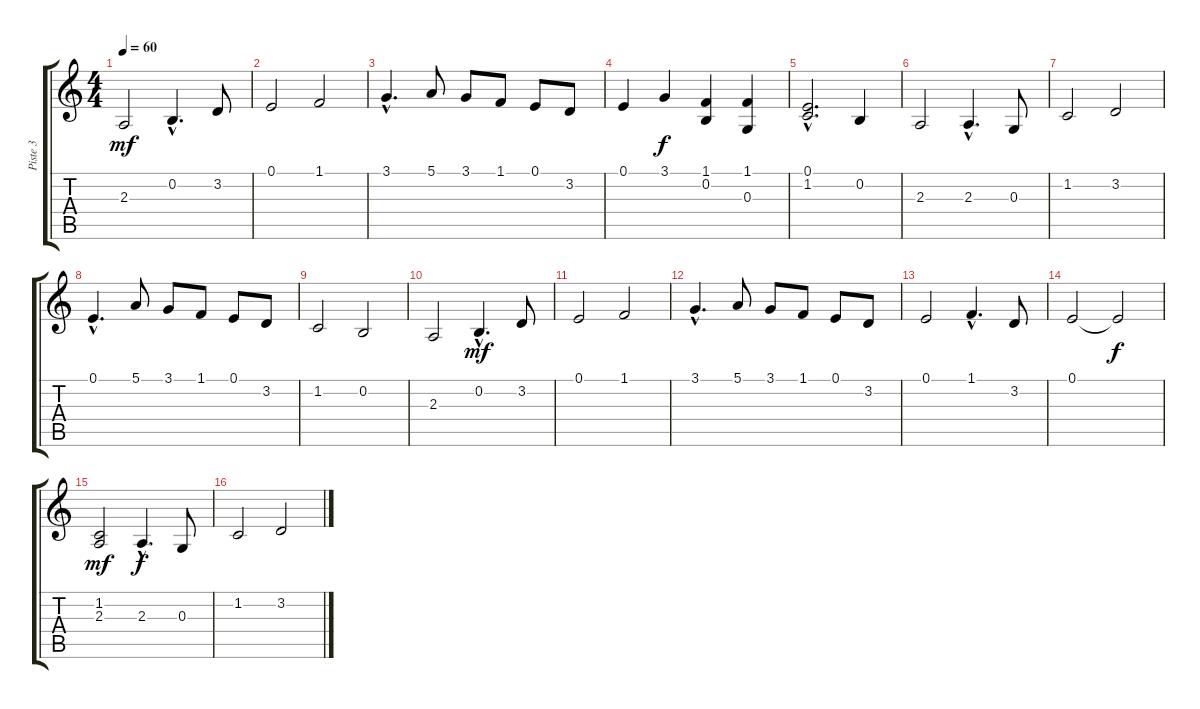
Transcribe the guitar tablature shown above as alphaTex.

\track ("Piste 3" "Piste 3") {instrument englishhorn}
\staff {score tabs}
\tuning (E4 B3 G3 D3 A2 E2) {hide}
\ts (4 4)
\tempo 60
\clef g2
\ks c
2.3.2{dy mf} 0.2{hac}.4{d} 3.2.8 |
0.1.2 1.1.2 |
3.1{hac}.4{d} 5.1.8 3.1.8 1.1.8 0.1.8 3.2.8 |
0.1.4 3.1.4{dy f} (1.1 0.2).4 (1.1 0.3).4 |
(0.1{hac} 1.2{hac}).2{d} 0.2.4 |
2.3.2 2.3{hac}.4{d} 0.3.8 |
1.2.2 3.2.2 |
0.1{hac}.4{d} 5.1.8 3.1.8 1.1.8 0.1.8 3.2.8 |
1.2.2 0.2.2 |
2.3.2 0.2{hac}.4{d dy mf} 3.2.8 |
0.1.2 1.1.2 |
3.1{hac}.4{d} 5.1.8 3.1.8 1.1.8 0.1.8 3.2.8 |
0.1.2 1.1{hac}.4{d} 3.2.8 |
0.1.2 0.1{t}.2{dy f} |
(1.2 2.3).2{dy mf} 2.3{hac}.4{d dy f} 0.3.8 |
1.2.2 3.2.2
